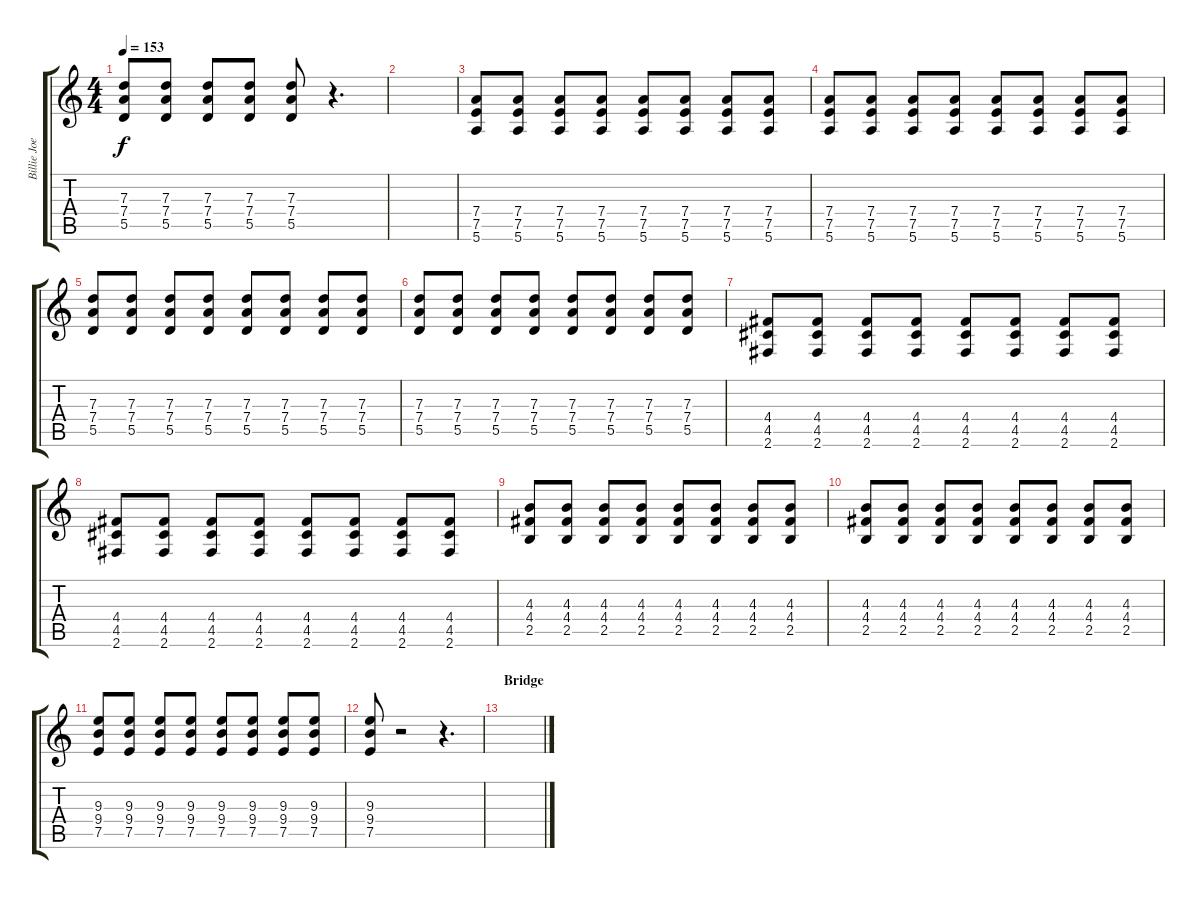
\track ("Billie Joe Armstrong (Distortion Guitar)" "Billie Joe") {instrument distortionguitar}
\staff {score tabs}
\tuning (E4 B3 G3 D3 A2 E2) {hide}
\ts (4 4)
\tempo 153
\clef g2
\ks c
(7.3 7.4 5.5).8{dy f} (7.3 7.4 5.5).8 (7.3 7.4 5.5).8 (7.3 7.4 5.5).8 (7.3 7.4 5.5).8 r.4{d} |
|
(7.4 7.5 5.6).8 (7.4 7.5 5.6).8 (7.4 7.5 5.6).8 (7.4 7.5 5.6).8 (7.4 7.5 5.6).8 (7.4 7.5 5.6).8 (7.4 7.5 5.6).8 (7.4 7.5 5.6).8 |
(7.4 7.5 5.6).8 (7.4 7.5 5.6).8 (7.4 7.5 5.6).8 (7.4 7.5 5.6).8 (7.4 7.5 5.6).8 (7.4 7.5 5.6).8 (7.4 7.5 5.6).8 (7.4 7.5 5.6).8 |
(7.3 7.4 5.5).8 (7.3 7.4 5.5).8 (7.3 7.4 5.5).8 (7.3 7.4 5.5).8 (7.3 7.4 5.5).8 (7.3 7.4 5.5).8 (7.3 7.4 5.5).8 (7.3 7.4 5.5).8 |
(7.3 7.4 5.5).8 (7.3 7.4 5.5).8 (7.3 7.4 5.5).8 (7.3 7.4 5.5).8 (7.3 7.4 5.5).8 (7.3 7.4 5.5).8 (7.3 7.4 5.5).8 (7.3 7.4 5.5).8 |
(4.4 4.5 2.6).8 (4.4 4.5 2.6).8 (4.4 4.5 2.6).8 (4.4 4.5 2.6).8 (4.4 4.5 2.6).8 (4.4 4.5 2.6).8 (4.4 4.5 2.6).8 (4.4 4.5 2.6).8 |
(4.4 4.5 2.6).8 (4.4 4.5 2.6).8 (4.4 4.5 2.6).8 (4.4 4.5 2.6).8 (4.4 4.5 2.6).8 (4.4 4.5 2.6).8 (4.4 4.5 2.6).8 (4.4 4.5 2.6).8 |
(4.3 4.4 2.5).8 (4.3 4.4 2.5).8 (4.3 4.4 2.5).8 (4.3 4.4 2.5).8 (4.3 4.4 2.5).8 (4.3 4.4 2.5).8 (4.3 4.4 2.5).8 (4.3 4.4 2.5).8 |
(4.3 4.4 2.5).8 (4.3 4.4 2.5).8 (4.3 4.4 2.5).8 (4.3 4.4 2.5).8 (4.3 4.4 2.5).8 (4.3 4.4 2.5).8 (4.3 4.4 2.5).8 (4.3 4.4 2.5).8 |
(9.3 9.4 7.5).8 (9.3 9.4 7.5).8 (9.3 9.4 7.5).8 (9.3 9.4 7.5).8 (9.3 9.4 7.5).8 (9.3 9.4 7.5).8 (9.3 9.4 7.5).8 (9.3 9.4 7.5).8 |
(9.3 9.4 7.5).8 r.2 r.4{d} |
\section ("" "Bridge")
